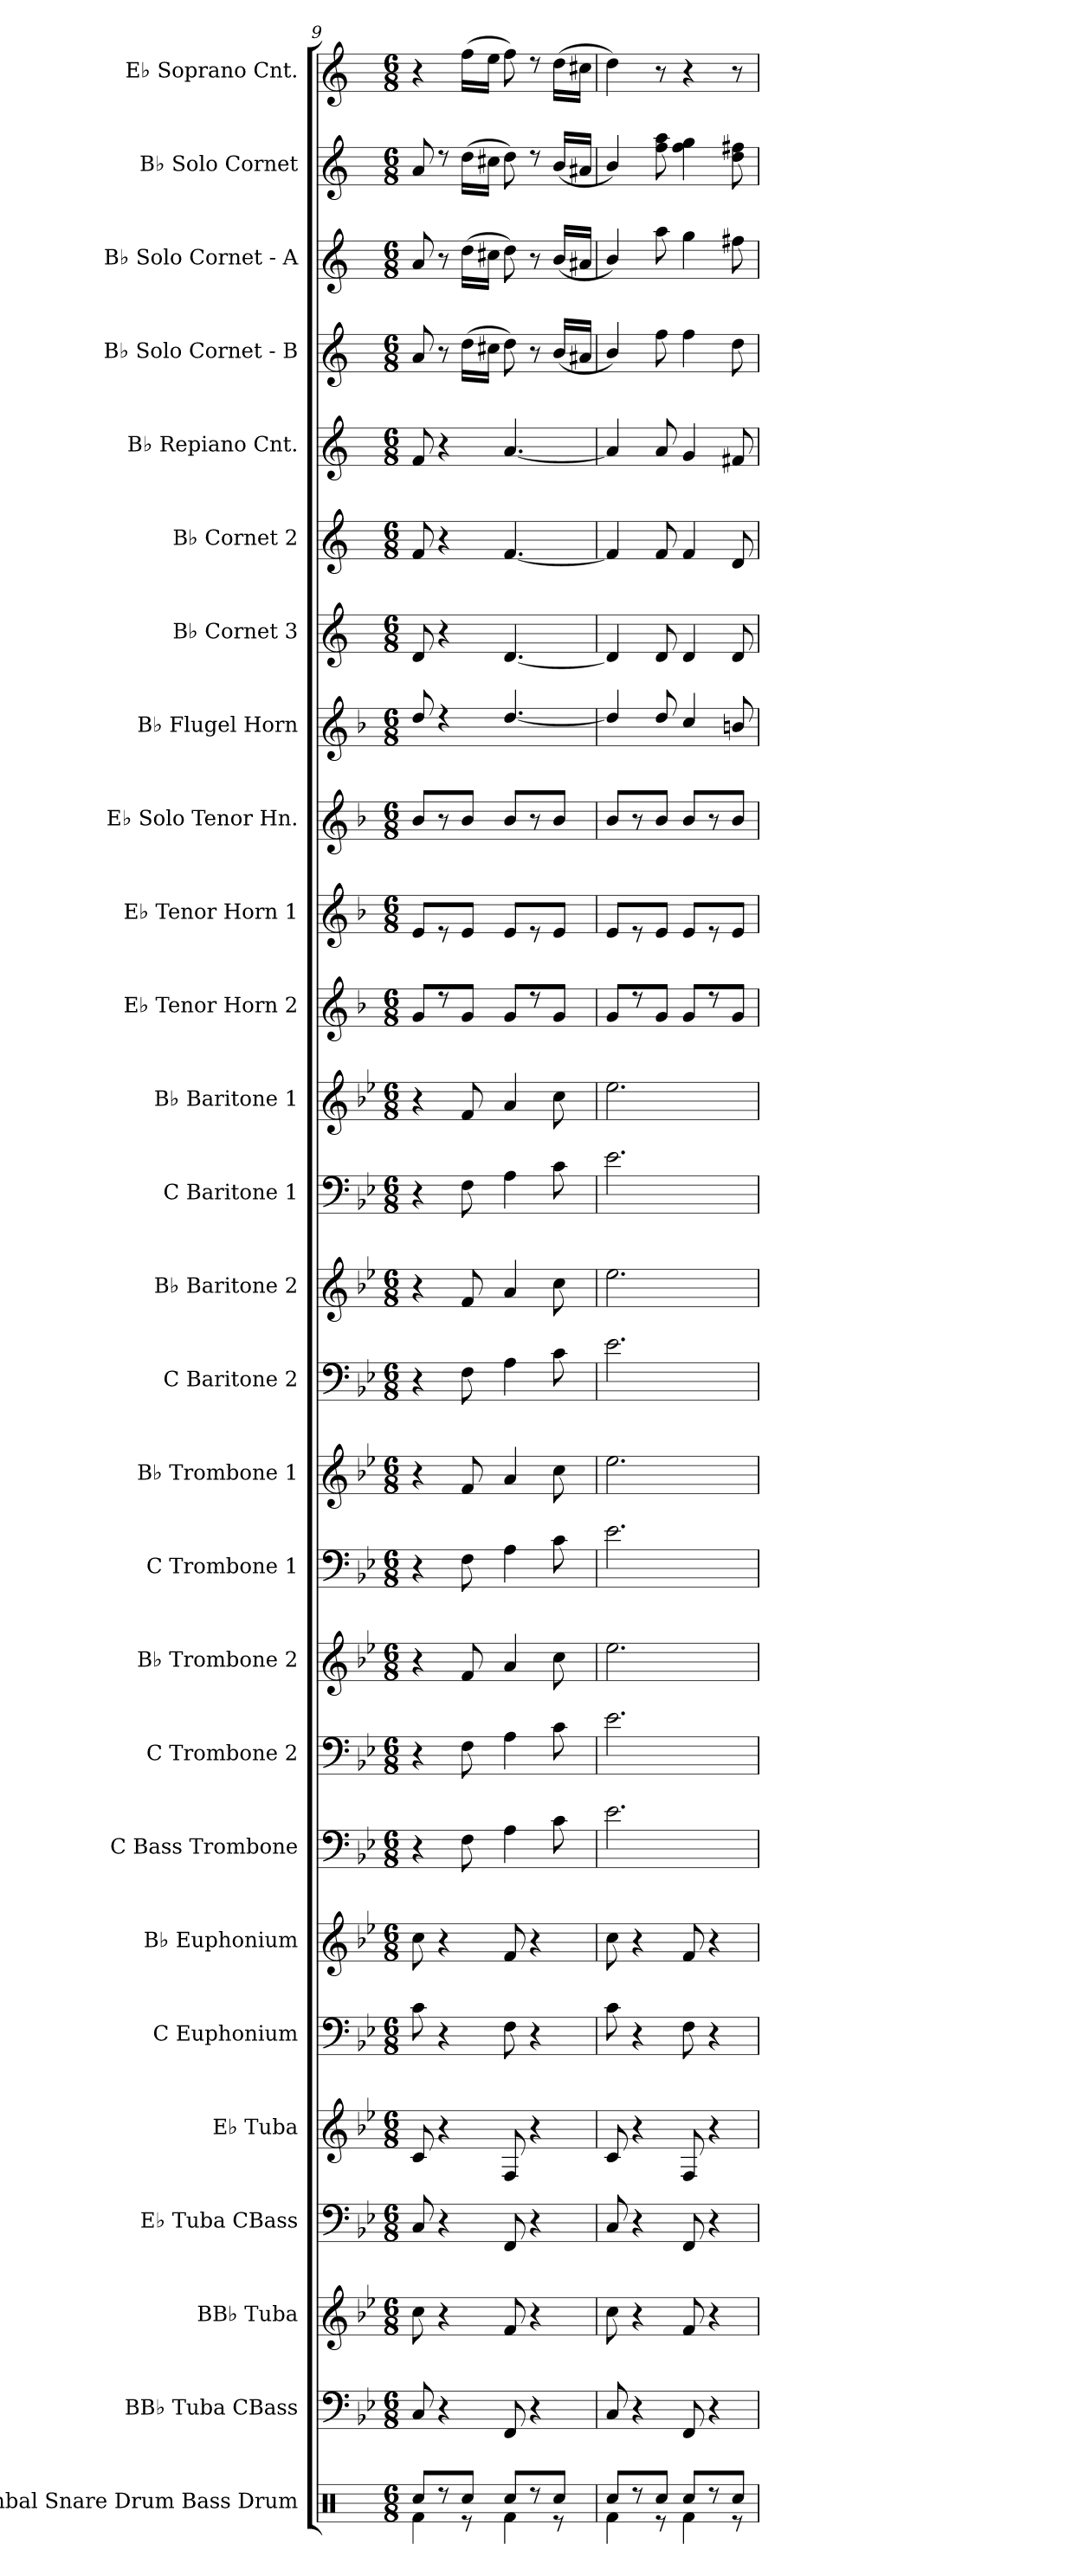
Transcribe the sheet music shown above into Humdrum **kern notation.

**kern	**kern	**kern	**kern	**kern	**kern	**kern	**kern	**kern	**kern	**kern	**kern	**kern	**kern	**kern	**kern	**kern	**kern	**kern	**kern	**kern	**kern	**kern	**kern	**kern	**kern	**kern
*part27	*part26	*part25	*part24	*part23	*part22	*part21	*part20	*part19	*part18	*part17	*part16	*part15	*part14	*part13	*part12	*part11	*part10	*part9	*part8	*part7	*part6	*part5	*part4	*part3	*part2	*part1
*staff27	*staff26	*staff25	*staff24	*staff23	*staff22	*staff21	*staff20	*staff19	*staff18	*staff17	*staff16	*staff15	*staff14	*staff13	*staff12	*staff11	*staff10	*staff9	*staff8	*staff7	*staff6	*staff5	*staff4	*staff3	*staff2	*staff1
*I"Cymbal Snare Drum Bass Drum	*I"BB♭ Tuba CBass	*I"BB♭ Tuba	*I"E♭ Tuba CBass	*I"E♭ Tuba	*I"C Euphonium	*I"B♭ Euphonium	*I"C Bass Trombone	*I"C Trombone 2	*I"B♭ Trombone 2	*I"C Trombone 1	*I"B♭ Trombone 1	*I"C Baritone 2	*I"B♭ Baritone 2	*I"C Baritone 1	*I"B♭ Baritone 1	*I"E♭ Tenor Horn 2	*I"E♭ Tenor Horn 1	*I"E♭ Solo Tenor Hn.	*I"B♭ Flugel Horn	*I"B♭ Cornet 3	*I"B♭ Cornet 2	*I"B♭ Repiano Cnt.	*I"B♭ Solo Cornet - B	*I"B♭ Solo Cornet - A	*I"B♭ Solo Cornet	*I"E♭ Soprano Cnt.
*I'Cym. S.D. B.D.	*	*I'BB♭ Tba.	*	*I'E♭ Tba.	*I'C Euph.	*I'B♭ Euph.	*I'C Bs. Tbn.	*I'C Tbn. 2	*I'B♭ Tbn. 2	*I'C Tbn. 1	*I'B♭ Tbn. 1	*I'C Bar. 2	*I'B♭ Bar. 2	*I'C Bar. 1	*I'B♭ Bar. 1	*I'E♭ Hn. 2	*I'E♭ Hn. 1	*I'E♭ Solo Hn.	*I'B♭ Flg. Hn.	*I'B♭ Cnt. 3	*I'B♭ Cnt. 2	*I'B♭ Rep. Cnt.	*I'B♭ Solo Cnt. - B	*I'B♭ Solo Cnt. - A	*I'B♭ Solo Cnt.	*I'E♭ Sop. Cnt.
*clefX	*clefF4	*clefG2	*clefF4	*clefG2	*clefF4	*clefG2	*clefF4	*clefF4	*clefG2	*clefF4	*clefG2	*clefF4	*clefG2	*clefF4	*clefG2	*clefG2	*clefG2	*clefG2	*clefG2	*clefG2	*clefG2	*clefG2	*clefG2	*clefG2	*clefG2	*clefG2
*	*	*ITrd14c24	*	*ITrd7c12	*	*ITrd7c12	*	*	*ITrd7c12	*	*ITrd7c12	*	*ITrd7c12	*	*ITrd7c12	*ITrd4c7	*ITrd4c7	*ITrd4c7	*ITrd4c7	*ITrd1c2	*ITrd1c2	*ITrd1c2	*ITrd1c2	*ITrd1c2	*ITrd1c2	*ITrd1c2
*k[]	*k[b-e-]	*k[b-e-]	*k[b-e-]	*k[b-e-]	*k[b-e-]	*k[b-e-]	*k[b-e-]	*k[b-e-]	*k[b-e-]	*k[b-e-]	*k[b-e-]	*k[b-e-]	*k[b-e-]	*k[b-e-]	*k[b-e-]	*k[b-e-]	*k[b-e-]	*k[b-e-]	*k[b-e-]	*k[b-e-]	*k[b-e-]	*k[b-e-]	*k[b-e-]	*k[b-e-]	*k[b-e-]	*k[b-e-]
*M6/8	*M6/8	*M6/8	*M6/8	*M6/8	*M6/8	*M6/8	*M6/8	*M6/8	*M6/8	*M6/8	*M6/8	*M6/8	*M6/8	*M6/8	*M6/8	*M6/8	*M6/8	*M6/8	*M6/8	*M6/8	*M6/8	*M6/8	*M6/8	*M6/8	*M6/8	*M6/8
=9	=9	=9	=9	=9	=9	=9	=9	=9	=9	=9	=9	=9	=9	=9	=9	=9	=9	=9	=9	=9	=9	=9	=9	=9	=9	=9
*^	*	*	*	*	*	*	*	*	*	*	*	*	*	*	*	*	*	*	*	*	*	*	*	*	*	*
8Rcc/L	4Rf\	8C/	8C\	8C/	8C/	8c\	8c\	4r	4r	4r	4r	4r	4r	4r	4r	4r	8c/L	8A/L	8e-/L	8g/	8c/	8e-/	8e-/	8g/	8g/	8g/	4r
8r	.	4r	4r	4r	4r	4r	4r	.	.	.	.	.	.	.	.	.	8rdd	8r	8r	4rdd	4r	4r	4r	8r	8r	8rdd	.
8Rcc/J	8r	.	.	.	.	.	.	8F\	8F\	8F/	8F\	8F/	8F\	8F/	8F\	8F/	8c/J	8A/J	8e-/J	.	.	.	.	(>16cc\LL	(>16cc\LL	(>16cc\LL	(>16ee-\LL
.	.	.	.	.	.	.	.	.	.	.	.	.	.	.	.	.	.	.	.	.	.	.	.	16bn\JJ	16bn\JJ	16bn\JJ	16dd\JJ
8Rcc/L	4Rf\	8FF/	8FF/	8FF/	8FF/	8F\	8F/	4A\	4A\	4A/	4A\	4A/	4A\	4A/	4A\	4A/	8c/L	8A/L	8e-/L	[4.g/	[4.c/	[4.e-/	[4.g/	8cc\)	8cc\)	8cc\)	8ee-\)
8r	.	4r	4r	4r	4r	4r	4r	.	.	.	.	.	.	.	.	.	8rdd	8r	8r	.	.	.	.	8r	8r	8rdd	8rdd
8Rcc/J	8r	.	.	.	.	.	.	8c\	8c\	8c\	8c\	8c\	8c\	8c\	8c\	8c\	8c/J	8A/J	8e-/J	.	.	.	.	(<16a/LL	(<16a/LL	(<16a/LL	(>16cc\LL
.	.	.	.	.	.	.	.	.	.	.	.	.	.	.	.	.	.	.	.	.	.	.	.	16g#X/JJ	16g#X/JJ	16g#X/JJ	16bn\JJ
!!LO:PB:g=z
=10	=10	=10	=10	=10	=10	=10	=10	=10	=10	=10	=10	=10	=10	=10	=10	=10	=10	=10	=10	=10	=10	=10	=10	=10	=10	=10	=10
8Rcc/L	4Rf\	8C/	8C\	8C/	8C/	8c\	8c\	2.e-\	2.e-\	2.e-\	2.e-\	2.e-\	2.e-\	2.e-\	2.e-\	2.e-\	8c/L	8A/L	8e-/L	4g/]	4c/]	4e-/]	4g/]	4a/)	4a/)	4a/)	4cc\)
8r	.	4r	4r	4r	4r	4r	4r	.	.	.	.	.	.	.	.	.	8rdd	8r	8r	.	.	.	.	.	.	.	.
8Rcc/J	8r	.	.	.	.	.	.	.	.	.	.	.	.	.	.	.	8c/J	8A/J	8e-/J	8g/	8c/	8e-/	8g/	8ee-\	8gg\	8ee-\ 8gg\	8r
8Rcc/L	4Rf\	8FF/	8FF/	8FF/	8FF/	8F\	8F/	.	.	.	.	.	.	.	.	.	8c/L	8A/L	8e-/L	4f/	4c/	4e-/	4f/	4ee-\	4ff\	4ee-\ 4ff\	4r
8r	.	4r	4r	4r	4r	4r	4r	.	.	.	.	.	.	.	.	.	8rdd	8r	8r	.	.	.	.	.	.	.	.
8Rcc/J	8r	.	.	.	.	.	.	.	.	.	.	.	.	.	.	.	8c/J	8A/J	8e-/J	8en/	8c/	8c/	8en/	8cc\	8een\	8cc\ 8een\	8r
*v	*v	*	*	*	*	*	*	*	*	*	*	*	*	*	*	*	*	*	*	*	*	*	*	*	*	*	*
=	=	=	=	=	=	=	=	=	=	=	=	=	=	=	=	=	=	=	=	=	=	=	=	=	=	=
*-	*-	*-	*-	*-	*-	*-	*-	*-	*-	*-	*-	*-	*-	*-	*-	*-	*-	*-	*-	*-	*-	*-	*-	*-	*-	*-
